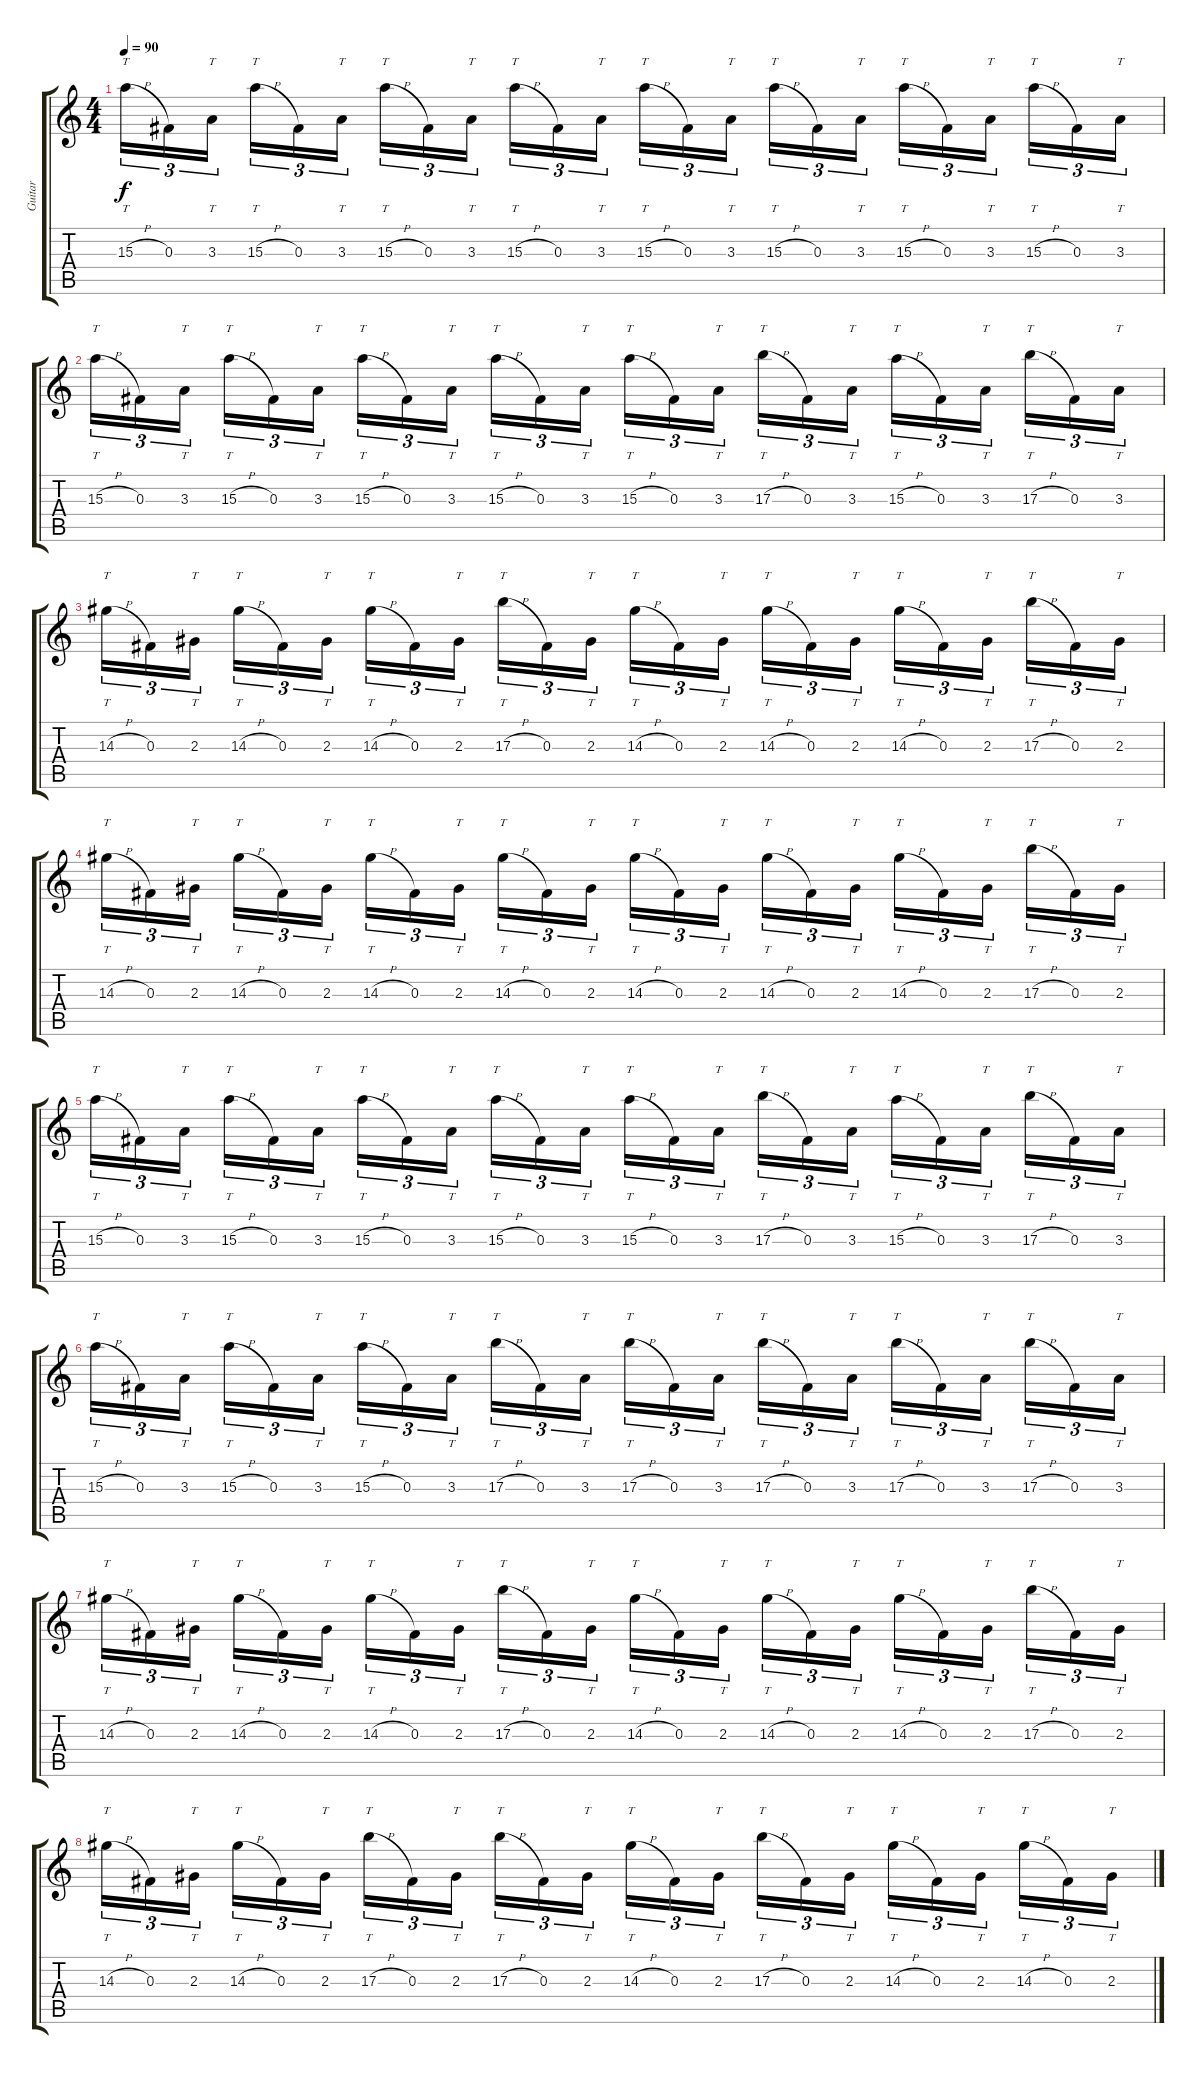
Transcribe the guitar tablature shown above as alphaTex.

\track ("Guitar" "Guitar") {instrument electricguitarclean}
\staff {score tabs}
\tuning (Eb4 Bb3 Gb3 Db3 Ab2 Eb2) {hide}
\ts (4 4)
\tempo 90
\clef g2
\ks c
15.3{h}.16{tt tu (3 2) dy f} 0.3.16{tu (3 2)} 3.3.16{tt tu (3 2) beam splitsecondary} 15.3{h}.16{tt tu (3 2)} 0.3.16{tu (3 2)} 3.3.16{tt tu (3 2)} 15.3{h}.16{tt tu (3 2)} 0.3.16{tu (3 2)} 3.3.16{tt tu (3 2) beam splitsecondary} 15.3{h}.16{tt tu (3 2)} 0.3.16{tu (3 2)} 3.3.16{tt tu (3 2)} 15.3{h}.16{tt tu (3 2)} 0.3.16{tu (3 2)} 3.3.16{tt tu (3 2) beam splitsecondary} 15.3{h}.16{tt tu (3 2)} 0.3.16{tu (3 2)} 3.3.16{tt tu (3 2)} 15.3{h}.16{tt tu (3 2)} 0.3.16{tu (3 2)} 3.3.16{tt tu (3 2) beam splitsecondary} 15.3{h}.16{tt tu (3 2)} 0.3.16{tu (3 2)} 3.3.16{tt tu (3 2)} |
15.3{h}.16{tt tu (3 2)} 0.3.16{tu (3 2)} 3.3.16{tt tu (3 2) beam splitsecondary} 15.3{h}.16{tt tu (3 2)} 0.3.16{tu (3 2)} 3.3.16{tt tu (3 2)} 15.3{h}.16{tt tu (3 2)} 0.3.16{tu (3 2)} 3.3.16{tt tu (3 2) beam splitsecondary} 15.3{h}.16{tt tu (3 2)} 0.3.16{tu (3 2)} 3.3.16{tt tu (3 2)} 15.3{h}.16{tt tu (3 2)} 0.3.16{tu (3 2)} 3.3.16{tt tu (3 2) beam splitsecondary} 17.3{h}.16{tt tu (3 2)} 0.3.16{tu (3 2)} 3.3.16{tt tu (3 2)} 15.3{h}.16{tt tu (3 2)} 0.3.16{tu (3 2)} 3.3.16{tt tu (3 2) beam splitsecondary} 17.3{h}.16{tt tu (3 2)} 0.3.16{tu (3 2)} 3.3.16{tt tu (3 2)} |
14.3{h}.16{tt tu (3 2)} 0.3.16{tu (3 2)} 2.3.16{tt tu (3 2) beam splitsecondary} 14.3{h}.16{tt tu (3 2)} 0.3.16{tu (3 2)} 2.3.16{tt tu (3 2)} 14.3{h}.16{tt tu (3 2)} 0.3.16{tu (3 2)} 2.3.16{tt tu (3 2) beam splitsecondary} 17.3{h}.16{tt tu (3 2)} 0.3.16{tu (3 2)} 2.3.16{tt tu (3 2)} 14.3{h}.16{tt tu (3 2)} 0.3.16{tu (3 2)} 2.3.16{tt tu (3 2) beam splitsecondary} 14.3{h}.16{tt tu (3 2)} 0.3.16{tu (3 2)} 2.3.16{tt tu (3 2)} 14.3{h}.16{tt tu (3 2)} 0.3.16{tu (3 2)} 2.3.16{tt tu (3 2) beam splitsecondary} 17.3{h}.16{tt tu (3 2)} 0.3.16{tu (3 2)} 2.3.16{tt tu (3 2)} |
14.3{h}.16{tt tu (3 2)} 0.3.16{tu (3 2)} 2.3.16{tt tu (3 2) beam splitsecondary} 14.3{h}.16{tt tu (3 2)} 0.3.16{tu (3 2)} 2.3.16{tt tu (3 2)} 14.3{h}.16{tt tu (3 2)} 0.3.16{tu (3 2)} 2.3.16{tt tu (3 2) beam splitsecondary} 14.3{h}.16{tt tu (3 2)} 0.3.16{tu (3 2)} 2.3.16{tt tu (3 2)} 14.3{h}.16{tt tu (3 2)} 0.3.16{tu (3 2)} 2.3.16{tt tu (3 2) beam splitsecondary} 14.3{h}.16{tt tu (3 2)} 0.3.16{tu (3 2)} 2.3.16{tt tu (3 2)} 14.3{h}.16{tt tu (3 2)} 0.3.16{tu (3 2)} 2.3.16{tt tu (3 2) beam splitsecondary} 17.3{h}.16{tt tu (3 2)} 0.3.16{tu (3 2)} 2.3.16{tt tu (3 2)} |
15.3{h}.16{tt tu (3 2)} 0.3.16{tu (3 2)} 3.3.16{tt tu (3 2) beam splitsecondary} 15.3{h}.16{tt tu (3 2)} 0.3.16{tu (3 2)} 3.3.16{tt tu (3 2)} 15.3{h}.16{tt tu (3 2)} 0.3.16{tu (3 2)} 3.3.16{tt tu (3 2) beam splitsecondary} 15.3{h}.16{tt tu (3 2)} 0.3.16{tu (3 2)} 3.3.16{tt tu (3 2)} 15.3{h}.16{tt tu (3 2)} 0.3.16{tu (3 2)} 3.3.16{tt tu (3 2) beam splitsecondary} 17.3{h}.16{tt tu (3 2)} 0.3.16{tu (3 2)} 3.3.16{tt tu (3 2)} 15.3{h}.16{tt tu (3 2)} 0.3.16{tu (3 2)} 3.3.16{tt tu (3 2) beam splitsecondary} 17.3{h}.16{tt tu (3 2)} 0.3.16{tu (3 2)} 3.3.16{tt tu (3 2)} |
15.3{h}.16{tt tu (3 2)} 0.3.16{tu (3 2)} 3.3.16{tt tu (3 2) beam splitsecondary} 15.3{h}.16{tt tu (3 2)} 0.3.16{tu (3 2)} 3.3.16{tt tu (3 2)} 15.3{h}.16{tt tu (3 2)} 0.3.16{tu (3 2)} 3.3.16{tt tu (3 2) beam splitsecondary} 17.3{h}.16{tt tu (3 2)} 0.3.16{tu (3 2)} 3.3.16{tt tu (3 2)} 17.3{h}.16{tt tu (3 2)} 0.3.16{tu (3 2)} 3.3.16{tt tu (3 2) beam splitsecondary} 17.3{h}.16{tt tu (3 2)} 0.3.16{tu (3 2)} 3.3.16{tt tu (3 2)} 17.3{h}.16{tt tu (3 2)} 0.3.16{tu (3 2)} 3.3.16{tt tu (3 2) beam splitsecondary} 17.3{h}.16{tt tu (3 2)} 0.3.16{tu (3 2)} 3.3.16{tt tu (3 2)} |
14.3{h}.16{tt tu (3 2)} 0.3.16{tu (3 2)} 2.3.16{tt tu (3 2) beam splitsecondary} 14.3{h}.16{tt tu (3 2)} 0.3.16{tu (3 2)} 2.3.16{tt tu (3 2)} 14.3{h}.16{tt tu (3 2)} 0.3.16{tu (3 2)} 2.3.16{tt tu (3 2) beam splitsecondary} 17.3{h}.16{tt tu (3 2)} 0.3.16{tu (3 2)} 2.3.16{tt tu (3 2)} 14.3{h}.16{tt tu (3 2)} 0.3.16{tu (3 2)} 2.3.16{tt tu (3 2) beam splitsecondary} 14.3{h}.16{tt tu (3 2)} 0.3.16{tu (3 2)} 2.3.16{tt tu (3 2)} 14.3{h}.16{tt tu (3 2)} 0.3.16{tu (3 2)} 2.3.16{tt tu (3 2) beam splitsecondary} 17.3{h}.16{tt tu (3 2)} 0.3.16{tu (3 2)} 2.3.16{tt tu (3 2)} |
14.3{h}.16{tt tu (3 2)} 0.3.16{tu (3 2)} 2.3.16{tt tu (3 2) beam splitsecondary} 14.3{h}.16{tt tu (3 2)} 0.3.16{tu (3 2)} 2.3.16{tt tu (3 2)} 17.3{h}.16{tt tu (3 2)} 0.3.16{tu (3 2)} 2.3.16{tt tu (3 2) beam splitsecondary} 17.3{h}.16{tt tu (3 2)} 0.3.16{tu (3 2)} 2.3.16{tt tu (3 2)} 14.3{h}.16{tt tu (3 2)} 0.3.16{tu (3 2)} 2.3.16{tt tu (3 2) beam splitsecondary} 17.3{h}.16{tt tu (3 2)} 0.3.16{tu (3 2)} 2.3.16{tt tu (3 2)} 14.3{h}.16{tt tu (3 2)} 0.3.16{tu (3 2)} 2.3.16{tt tu (3 2) beam splitsecondary} 14.3{h}.16{tt tu (3 2)} 0.3.16{tu (3 2)} 2.3.16{tt tu (3 2)}
